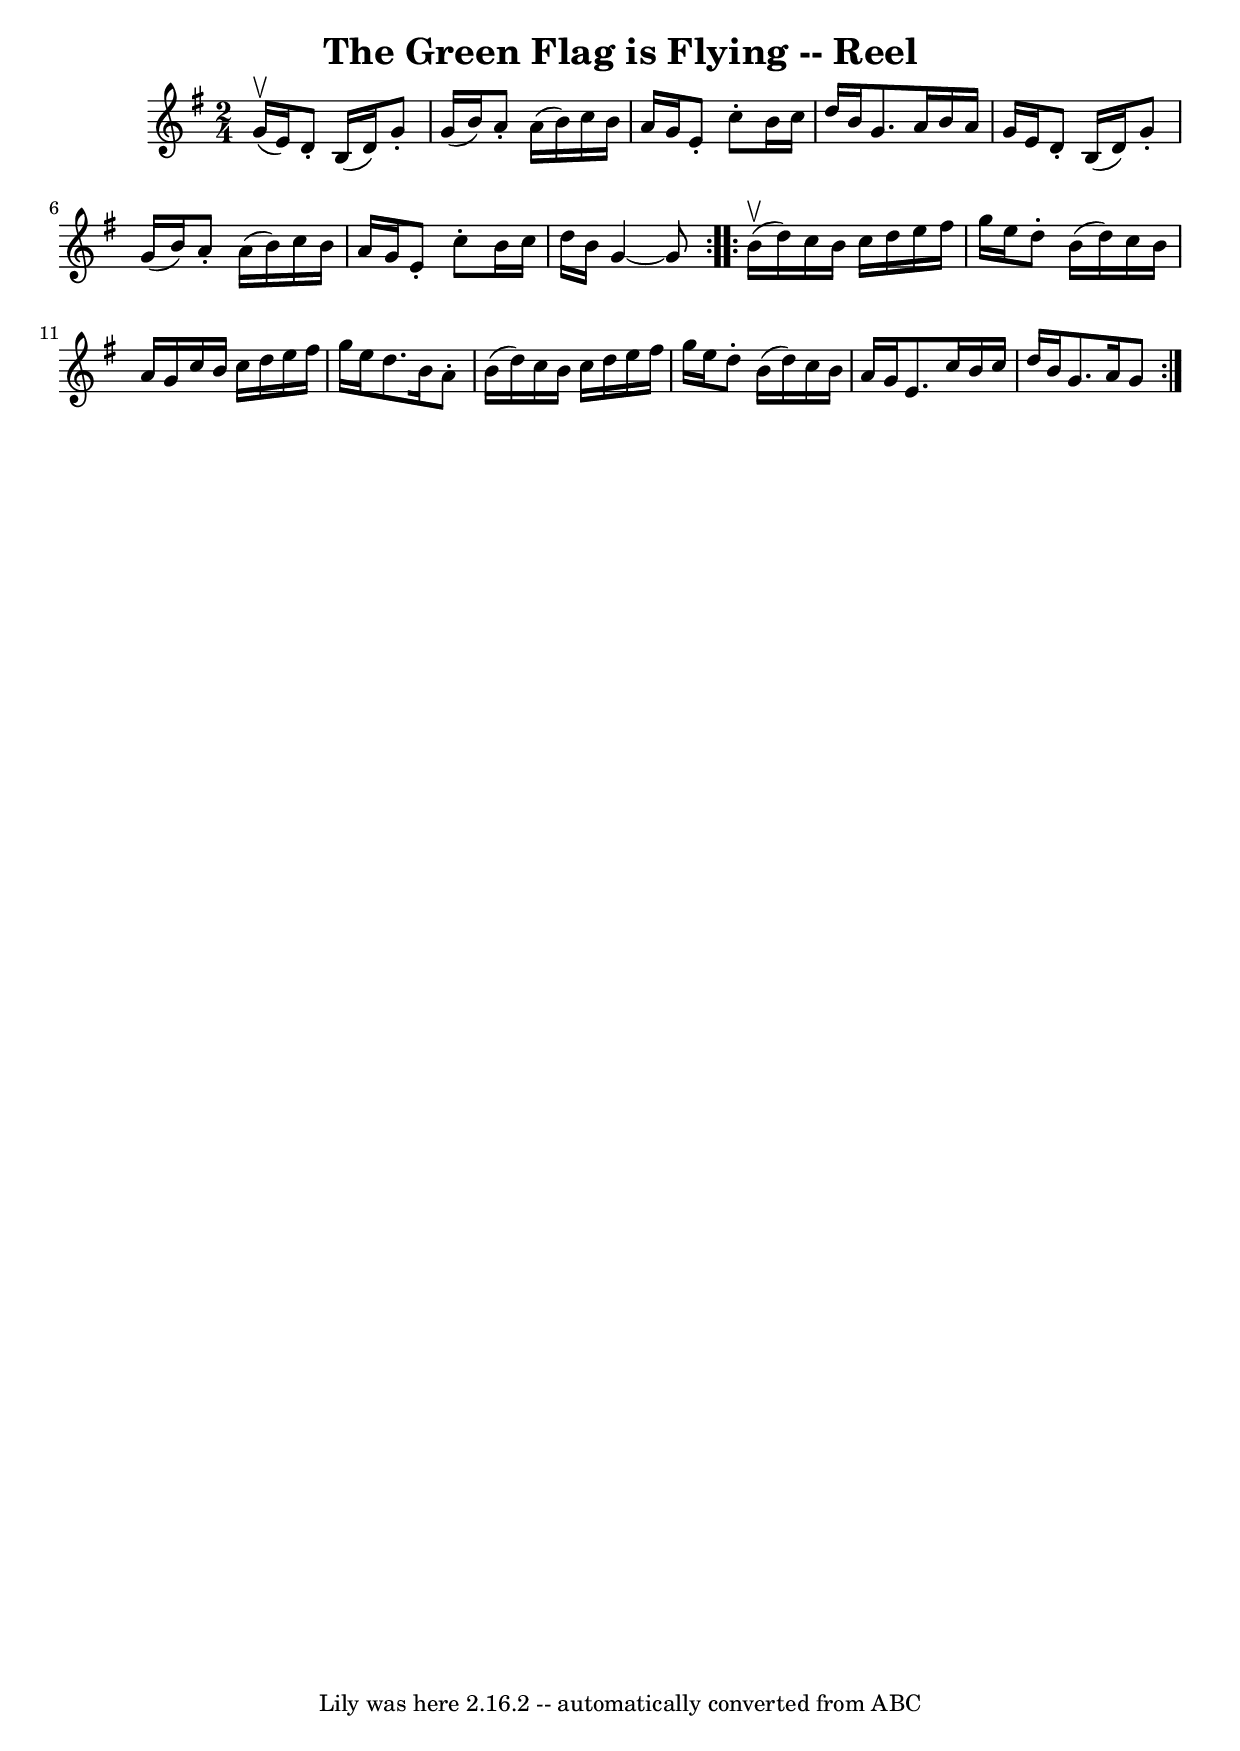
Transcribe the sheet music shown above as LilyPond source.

\version "2.16.2"
\include "Mammoth.ily"
\header {
  %% book = "Ryan's Mammoth Collection"
  crossRefNumber = "1"
  footnotes = "\\\\259"
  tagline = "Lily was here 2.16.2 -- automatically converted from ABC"
  title = "The Green Flag is Flying -- Reel"

}
voicedefault =  {



  \repeat volta 2 {

    \time 2/4 
    \key g \major
    g'16^\upbow(e'16) |
    d'8-. b16 (
    d'16) g'8-. g'16 (b'16)   |
    a'8-. a'16 (b'16)  
    c''16 b'16 a'16 g'16    |
    e'8-. c''8-. b'16 c''16   
    d''16 b'16    |
    g'8. a'16 b'16 a'16 g'16 e'16    
    |
    d'8-. b16 (d'16) g'8-. g'16 (b'16)   |
    
    a'8-. a'16 (b'16) c''16 b'16 a'16 g'16    |
    e'8-. c''8-. b'16 c''16 d''16 b'16    |
    g'4   ~ g'8  
  }   
  
  \repeat volta 2 {
    b'16^\upbow(d''16) |
    c''16 b'16    
    c''16 d''16 e''16 fis''16 g''16 e''16    |
    d''8-.   
    b'16 (d''16) c''16 b'16 a'16 g'16    |
    c''16 b'16  
    c''16 d''16 e''16 fis''16 g''16 e''16    |
    d''8.    
    b'16 a'8-. b'16 (d''16)   |
    c''16 b'16 c''16    
    d''16 e''16 fis''16 g''16 e''16    |
    d''8-. b'16 (
    d''16) c''16 b'16 a'16 g'16    |
    e'8. c''16 b'16   
    c''16 d''16 b'16    |
    g'8. a'16 g'8  
  }   

}

\score{
  <<

    \context Staff="default"
    {
      \voicedefault 
      
    }

  >>
  \layout {
    
  }
  \midi {
  }

}
